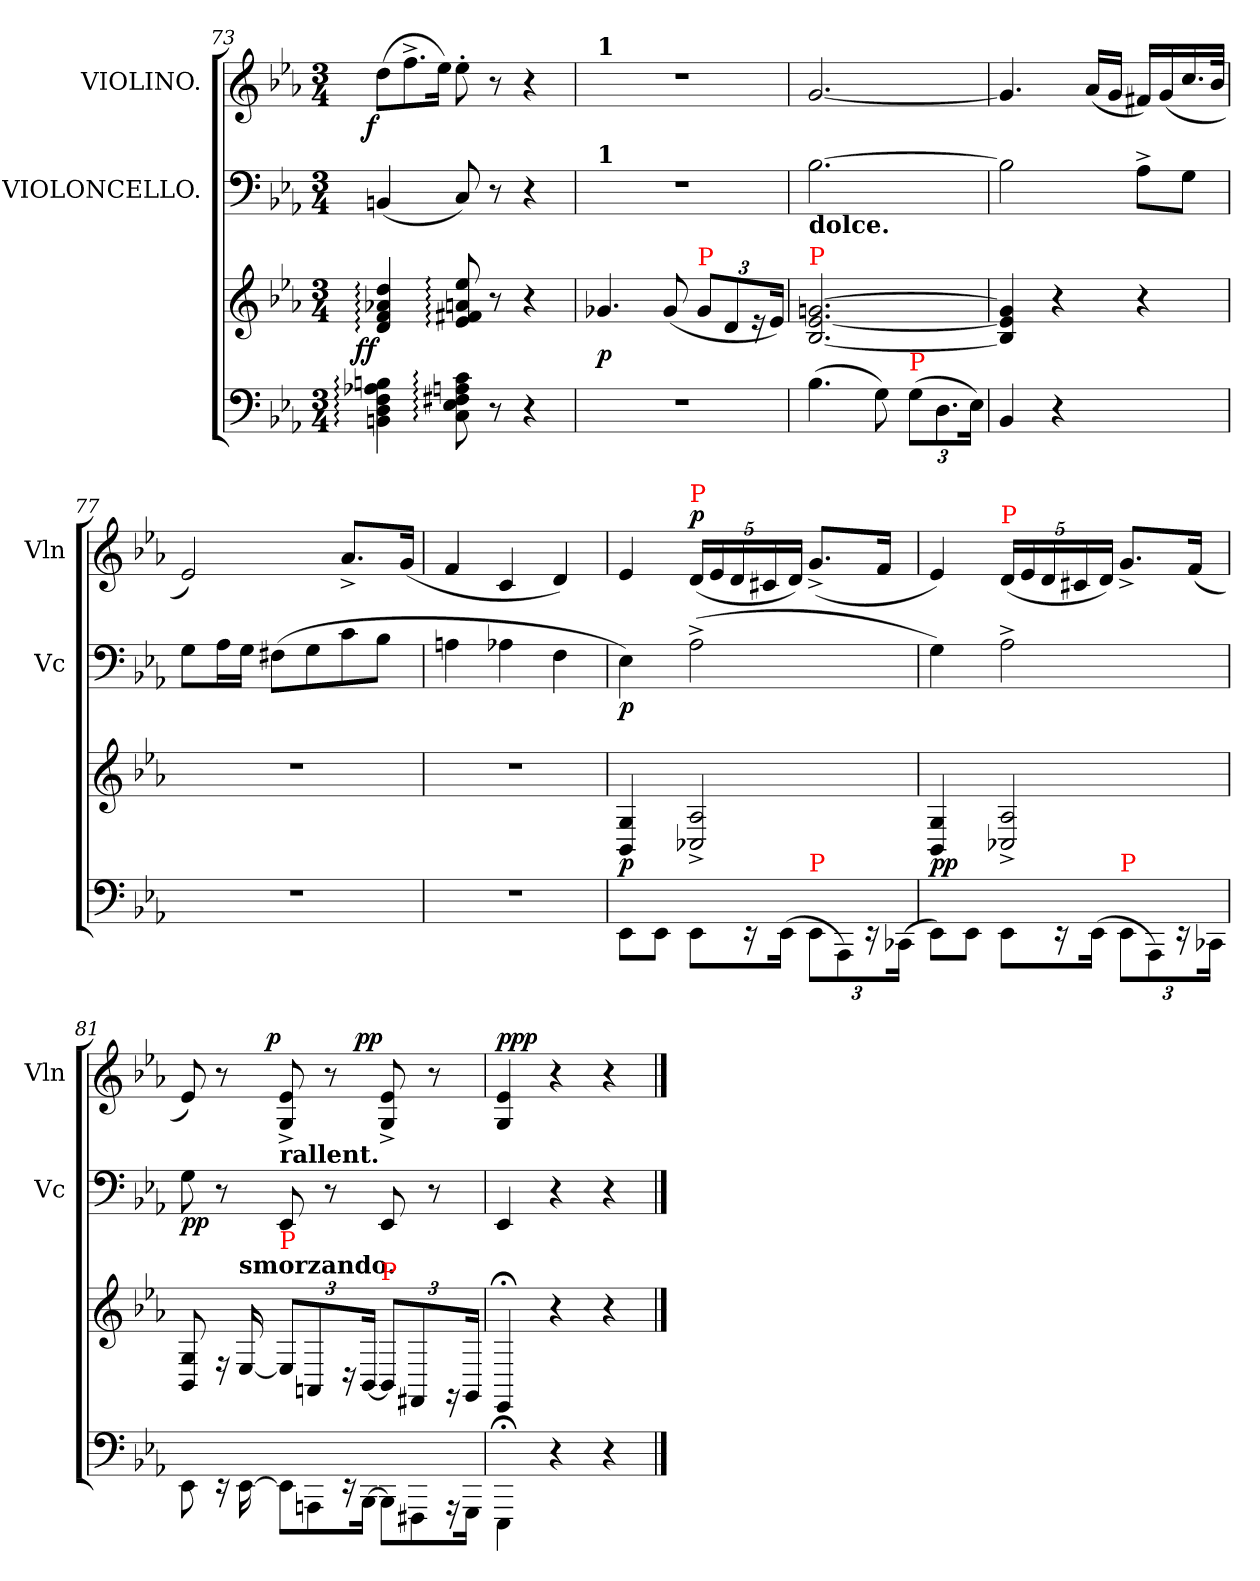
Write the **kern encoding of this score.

**kern	**kern	**dynam	**kern	**dynam	**kern	**dynam
*part3	*part3	*part3	*part2	*part2	*part1	*part1
*staff4	*staff3	*staff3/4	*staff2	*staff2	*staff1	*staff1
*	*	*	*I"VIOLONCELLO.	*	*I"VIOLINO.	*
*	*	*	*I'Vc	*	*I'Vln	*
*clefF4	*clefG2	*	*clefF4	*	*clefG2	*
*k[b-e-a-]	*k[b-e-a-]	*	*k[b-e-a-]	*	*k[b-e-a-]	*
*c:	*c:	*	*c:	*	*c:	*
*M3/4	*M3/4	*	*M3/4	*	*M3/4	*
*	*	*	*	*	*Xtuplet	*
=73	=73	=73	=73	=73	=73	=73
!	!	!LO:DY:rj	!	!	!	!LO:DY:rj
4Bn: 4A-X: 4F: 4D: 4BBn:	4dd: 4a-X: 4f: 4d:	ff	(<4BBn	.	(12ddL	f
.	.	.	.	.	12.ff^<	.
.	.	.	.	.	24ee-Jk)	.
8c: 8An: 8F#X: 8E-: 8C:	8ee-: 8an: 8f#X: 8e-:	.	8C)	.	8ee-'>	.
8r	8r	.	8r	.	8r	.
4r	4r	.	4r	.	4r	.
=74	=74	=74	=74	=74	=74	=74
!	!	!	!	!	!LO:TX:a:B:t=1	!
!	!	!	!LO:TX:a:B:t=1	!	!	!
2.rF	4.g-X	p	2.rF	.	2.rdd	.
.	(8g-	.	.	.	.	.
*	*Xbrackettup	*	*	*	*	*
!	!LO:TX:a:color=red:t=P	!	!	!	!	!
.	12g-L	.	.	.	.	.
.	12d	.	.	.	.	.
.	24re	.	.	.	.	.
.	24e-Jk)	.	.	.	.	.
=75	=75	=75	=75	=75	=75	=75
!	!	!	!LO:TX:b:B:t=dolce.	!	!	!
!	!LO:TX:a:color=red:t=P	!	!	!	!	!
(4.B-	[2.gn [2.e- [2.B-	.	[2.B-	.	[2.g	.
8G)	.	.	.	.	.	.
*Xbrackettup	*	*	*	*	*	*
!LO:TX:a:color=red:t=P	!	!	!	!	!	!
(12GL	.	.	.	.	.	.
12.D	.	.	.	.	.	.
24E-Jk)	.	.	.	.	.	.
=76	=76	=76	=76	=76	=76	=76
4BB-	4g] 4e-] 4B-]	.	2B-]	.	4.g]	.
4r	4r	.	.	.	.	.
.	.	.	.	.	(<16a-LL	.
.	.	.	.	.	16gJJ	.
4ryy	4r	.	8A-^<L	.	16f#XLL)	.
.	.	.	.	.	(<16g	.
.	.	.	8GJ	.	16.cc	.
.	.	.	.	.	32b-JJk	.
=77	=77	=77	=77	=77	=77	=77
2.rF	2.rdd	.	8GL	.	2e-)	.
.	.	.	16A-L	.	.	.
.	.	.	16GJJ	.	.	.
.	.	.	(>8F#XL	.	.	.
.	.	.	8G	.	.	.
.	.	.	8c	.	8.a-^<L	.
.	.	.	8B-J	.	.	.
.	.	.	.	.	(<16gJk	.
=78	=78	=78	=78	=78	=78	=78
2.rF	2.rdd	.	4An	.	4f	.
.	.	.	4A-X	.	4c	.
.	.	.	4F	.	4d)	.
=79	=79	=79	=79	=79	=79	=79
8EE-\L	4G/ 4BB-/	p	4E-)	p	4e-	.
8EE-\J	.	.	.	.	.	.
*	*	*	*	*	*tuplet	*
*	*	*	*	*	*Xbrackettup	*
!	!	!	!	!	!LO:TX:a:color=red:t=P	!
!	!	!	!	!	!	!LO:DY:a
8EE-\L	2A-^>/ 2C-X^>/	.	(>2A-^<	.	(<20dLL	p
.	.	.	.	.	20e-	.
.	.	.	.	.	20d	.
16rEE	.	.	.	.	.	.
.	.	.	.	.	20c#X	.
(>16EE-\Jk	.	.	.	.	.	.
.	.	.	.	.	20dJJ)	.
!LO:TX:a:color=red:t=P	!	!	!	!	!	!
12EE-\L	.	.	.	.	(<8.g^<L	.
12AAA-\)	.	.	.	.	.	.
24rEE	.	.	.	.	.	.
.	.	.	.	.	16fJk	.
(>24CC-X\Jk	.	.	.	.	.	.
=80	=80	=80	=80	=80	=80	=80
8EE-\L)	4G/ 4BB-/	pp	4G)	.	4e-)	.
8EE-\J	.	.	.	.	.	.
!	!	!	!	!	!LO:TX:a:color=red:t=P	!
8EE-\L	2A-^>/ 2C-X^>/	.	2A-^<	.	(<20dLL	.
.	.	.	.	.	20e-	.
.	.	.	.	.	20d	.
16rEE	.	.	.	.	.	.
.	.	.	.	.	20c#X	.
(16EE-\Jk	.	.	.	.	.	.
.	.	.	.	.	20dJJ)	.
!LO:TX:a:color=red:t=P	!	!	!	!	!	!
12EE-\L	.	.	.	.	8.g^<L	.
12AAA-\)	.	.	.	.	.	.
24rEE	.	.	.	.	.	.
.	.	.	.	.	(<16fJk	.
24CC-X\Jk	.	.	.	.	.	.
=81	=81	=81	=81	=81	=81	=81
8EE-\	8G/ 8BB-/	.	8G	pp	8e-)	.
16rEE	16rF	.	8r	.	8r	.
!	!LO:TX:a:B:t=smorzando.	!	!	!	!	!
[16EE-\	[16E-/	.	.	.	.	.
*Xtuplet	*	*	*	*	*	*
!	!	!	!LO:TX:a:B:t=rallent.	!	!	!
!	!LO:TX:a:color=red:t=P	!	!	!	!	!
!	!	!	!	!	!	!LO:DY:a:rj
12EE-\L]	12E-/L]	.	8EE-	.	8e-^> 8G^>	p
12AAAn\	12AAn/	.	.	.	.	.
.	.	.	8r	.	8r	.
24rEE	24rD	.	.	.	.	.
[24BBB-\Jk	[24BB-/Jk	.	.	.	.	.
!	!LO:TX:a:color=red:t=P	!	!	!	!	!
!	!	!	!	!	!	!LO:DY:a:rj
12BBB-\L]	12BB-/L]	.	8EE-	.	8e-^> 8G^>	pp
12FFF#X	12FF#X	.	.	.	.	.
.	.	.	8r	.	8r	.
24rAAA	24rGG	.	.	.	.	.
24GGG\Jk	24GG/Jk	.	.	.	.	.
=82	=82	=82	=82	=82	=82	=82
!	!	!	!	!	!	!LO:DY:a
4EEE-;\	4EE-;</	.	4EE-	.	4e- 4G	ppp
4r	4r	.	4r	.	4r	.
4r	4r	.	4r	.	4r	.
==	==	==	==	==	==	==
*-	*-	*-	*-	*-	*-	*-
